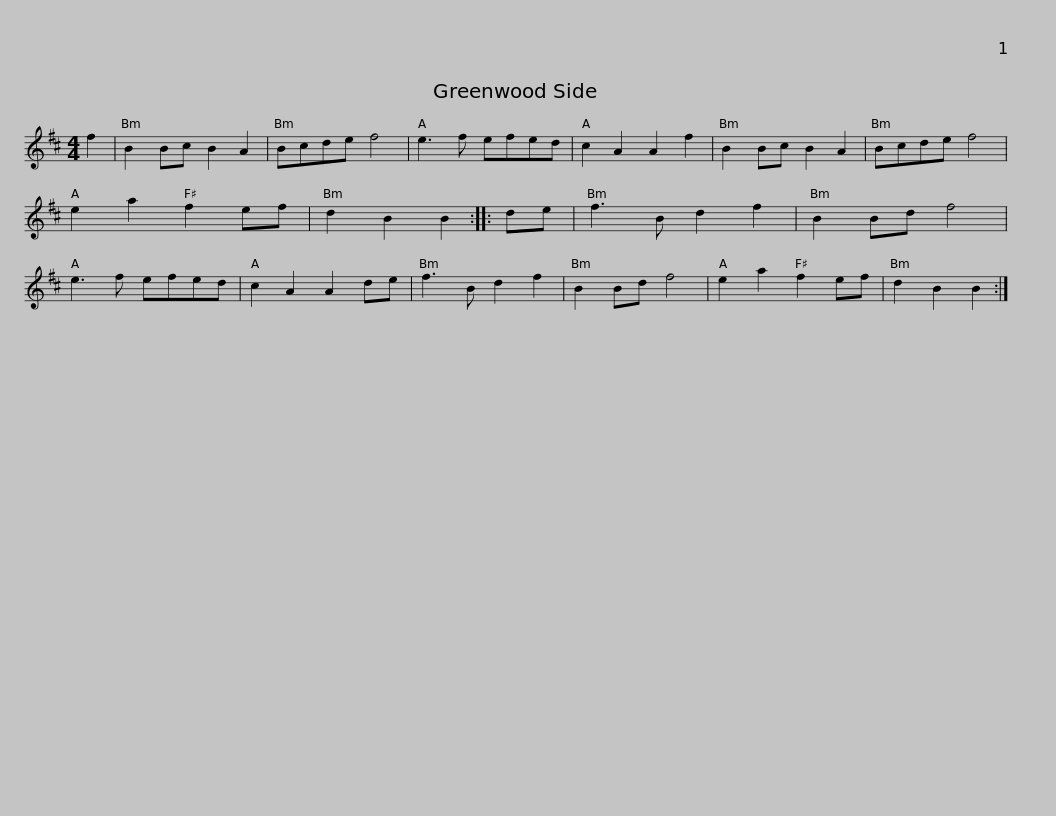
X:1
L:1/8
M:4/4
I:linebreak $
K:Bmin
V:1 treble
V:1
 f2 | B2 Bc B2 A2 | Bcde f4 | e3 f efed | c2 A2 A2 f2 | %5
 B2 Bc B2 A2 | Bcde f4 | e2 a2 f2 ef | d2 B2 B2 ::$ de | %10
 f3 B d2 f2 | B2 Bd f4 | e3 f efed | c2 A2 A2 de | f3 B d2 f2 | %15
 B2 Bd f4 | e2 a2 f2 ef | d2 B2 B2 :| %18
